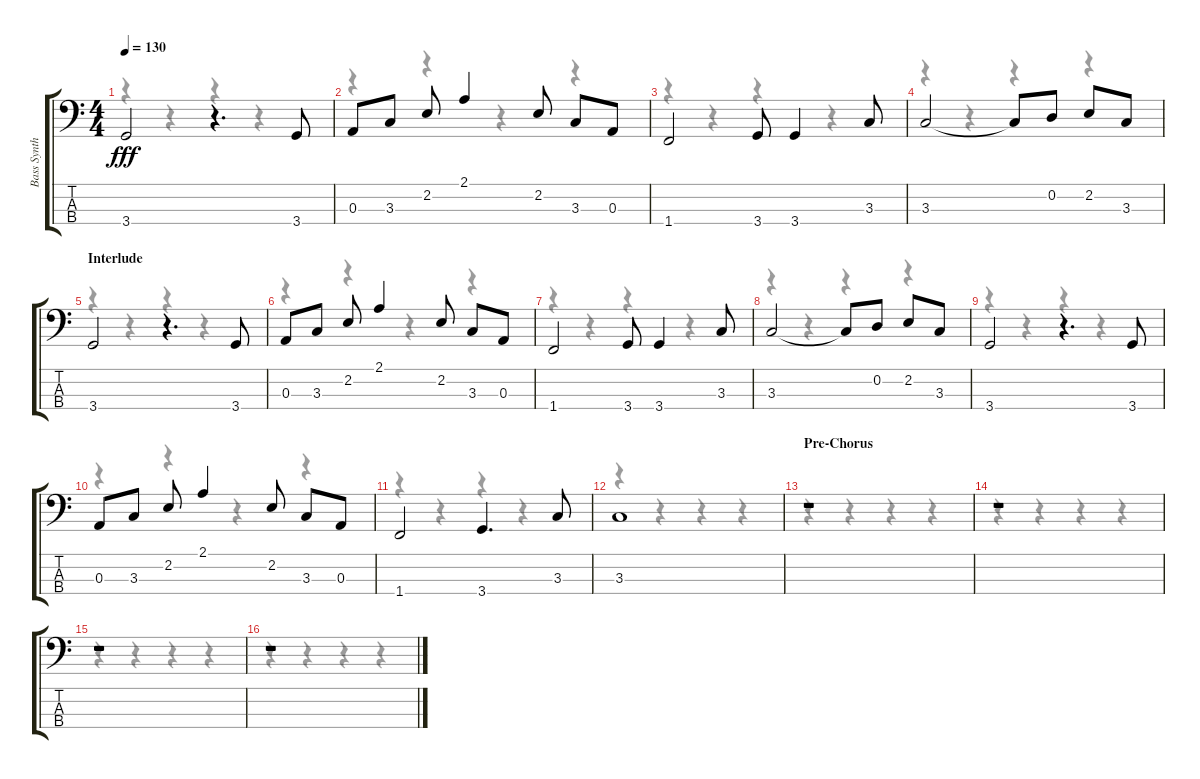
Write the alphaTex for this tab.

\track ("Bass Synth" "Bass Synth") {instrument synthbass2}
\staff {score tabs}
\tuning (G2 D2 A1 E1) {hide}
\voice
\ts (4 4)
\tempo 130
\clef f4
\ks c
3.4.2{dy fff} r.4{d} 3.4.8 |
0.3.8 3.3.8 2.2.8 2.1.4 2.2.8 3.3.8 0.3.8 |
1.4.2 3.4.8 3.4.4 3.3.8 |
3.3.2 3.3{t}.8 0.2.8 2.2.8 3.3.8 |
\section ("" "Interlude")
3.4.2 r.4{d} 3.4.8 |
0.3.8 3.3.8 2.2.8 2.1.4 2.2.8 3.3.8 0.3.8 |
1.4.2 3.4.8 3.4.4 3.3.8 |
3.3.2 3.3{t}.8 0.2.8 2.2.8 3.3.8 |
3.4.2 r.4{d} 3.4.8 |
0.3.8 3.3.8 2.2.8 2.1.4 2.2.8 3.3.8 0.3.8 |
1.4.2 3.4.4{d} 3.3.8 |
3.3.1 |
\section ("" "Pre-Chorus")
r.1 |
r.1 |
r.1 |
r.1
\voice
\clef f4
\ottava regular
\simile none
\ks c
r.4{dy f} r.4 r.4 r.4 |
r.4 r.4 r.4 r.4 |
r.4 r.4 r.4 r.4 |
r.4 r.4 r.4 r.4 |
r.4 r.4 r.4 r.4 |
r.4 r.4 r.4 r.4 |
r.4 r.4 r.4 r.4 |
r.4 r.4 r.4 r.4 |
r.4 r.4 r.4 r.4 |
r.4 r.4 r.4 r.4 |
r.4 r.4 r.4 r.4 |
r.4 r.4 r.4 r.4 |
r.4 r.4 r.4 r.4 |
r.4 r.4 r.4 r.4 |
r.4 r.4 r.4 r.4 |
r.4 r.4 r.4 r.4
